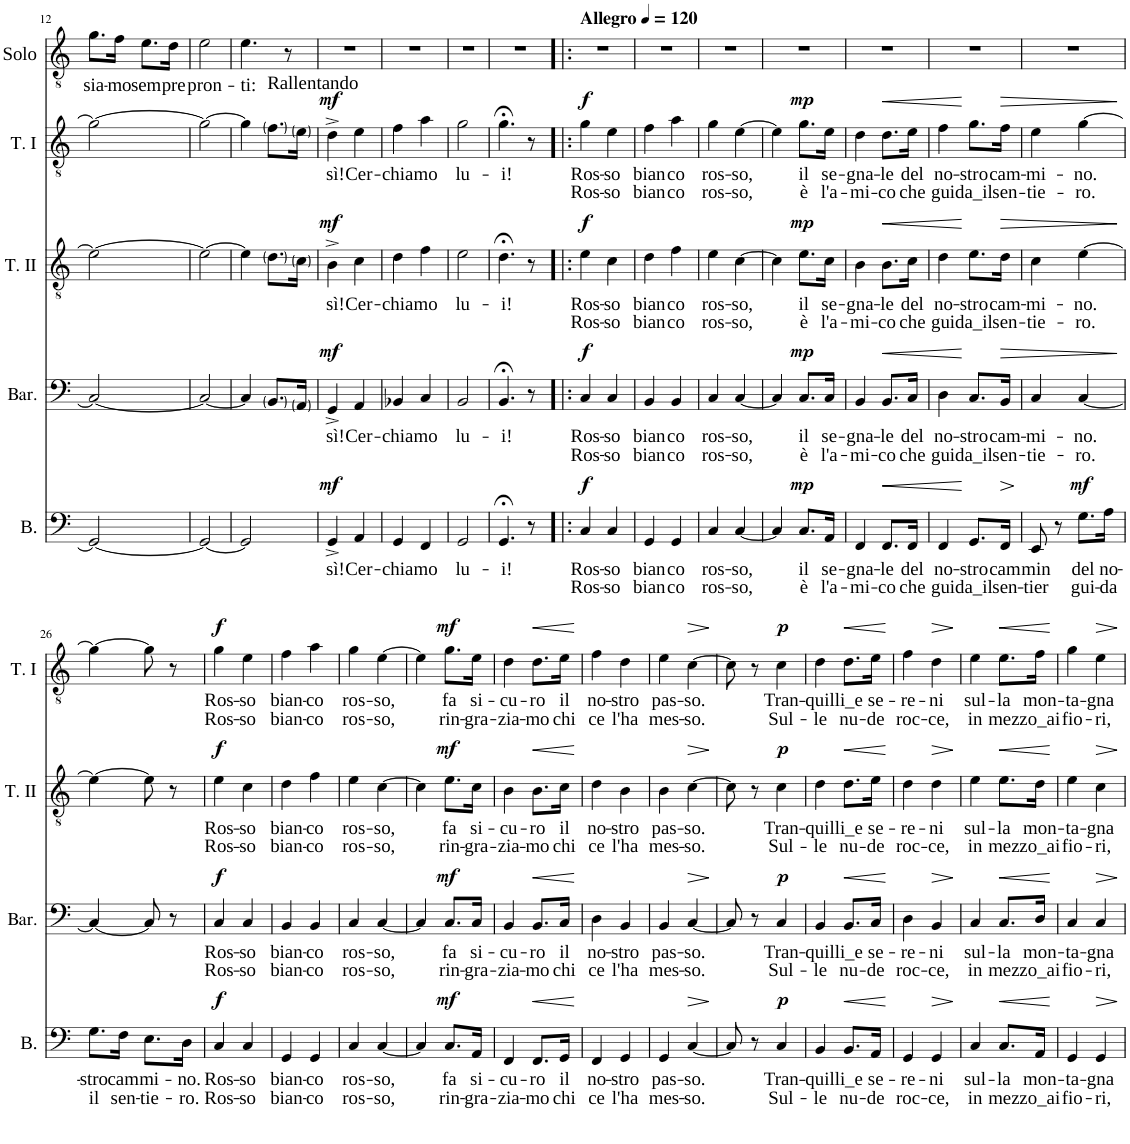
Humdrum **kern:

**kern	**text	**text	**dynam	**kern	**text	**text	**dynam	**kern	**text	**text	**dynam	**kern	**text	**text	**dynam	**kern	**text
*part5	*part5	*part5	*part5	*part4	*part4	*part4	*part4	*part3	*part3	*part3	*part3	*part2	*part2	*part2	*part2	*part1	*part1
*staff5	*staff5	*staff5	*staff5	*staff4	*staff4	*staff4	*staff4	*staff3	*staff3	*staff3	*staff3	*staff2	*staff2	*staff2	*staff2	*staff1	*staff1
*I"Basso	*	*	*	*I"Baritono	*	*	*	*I"Tenore II	*	*	*	*I"Tenore I	*	*	*	*I"Solista (tenore)	*
*I'B.	*	*	*	*I'Bar.	*	*	*	*I'T. II	*	*	*	*I'T. I	*	*	*	*I'Solo	*
!!LO:PB:g=z
*clefF4	*	*	*	*clefF4	*	*	*	*clefGv2	*	*	*	*clefGv2	*	*	*	*clefGv2	*
*k[]	*	*	*	*k[]	*	*	*	*k[]	*	*	*	*k[]	*	*	*	*k[]	*
*M2/4	*	*	*	*M2/4	*	*	*	*M2/4	*	*	*	*M2/4	*	*	*	*M2/4	*
=12	=12	=12	=12	=12	=12	=12	=12	=12	=12	=12	=12	=12	=12	=12	=12	=12	=12
!	!	!	!	!	!	!	!	!	!	!	!	!	!	!	!	!	!LO:LY:b
2GG/_	.	.	.	2C/_	.	.	.	2e\_	.	.	.	2g\_	.	.	.	8.g\L	sia-
!	!	!	!	!	!	!	!	!	!	!	!	!	!	!	!	!	!LO:LY:b
.	.	.	.	.	.	.	.	.	.	.	.	.	.	.	.	16f\Jk	-mo
!	!	!	!	!	!	!	!	!	!	!	!	!	!	!	!	!	!LO:LY:b
.	.	.	.	.	.	.	.	.	.	.	.	.	.	.	.	8.e\L	sem-
!	!	!	!	!	!	!	!	!	!	!	!	!	!	!	!	!	!LO:LY:b
.	.	.	.	.	.	.	.	.	.	.	.	.	.	.	.	16d\Jk	-pre
=13	=13	=13	=13	=13	=13	=13	=13	=13	=13	=13	=13	=13	=13	=13	=13	=13	=13
!	!	!	!	!	!	!	!	!	!	!	!	!	!	!	!	!	!LO:LY:b
2GG/_	.	.	.	2C/_	.	.	.	2e\_	.	.	.	2g\_	.	.	.	2e\	pron-
=14	=14	=14	=14	=14	=14	=14	=14	=14	=14	=14	=14	=14	=14	=14	=14	=14	=14
!	!	!	!	!	!	!	!	!	!	!	!	!	!	!	!	!	!LO:LY:b
2GG/]	.	.	.	4C/]	.	.	.	4e\]	.	.	.	4g\]	.	.	.	4.e\	-ti:
!	!	!	!	!	!	!	!	!	!	!	!	!LO:TX:a:t=Rallentando	!	!	!	!	!
.	.	.	.	8.BB/L	.	.	.	8.d\L	.	.	.	8.f\L	.	.	.	.	.
.	.	.	.	.	.	.	.	.	.	.	.	.	.	.	.	8r	.
.	.	.	.	16AA/Jk	.	.	.	16c\Jk	.	.	.	16e\Jk	.	.	.	.	.
=15	=15	=15	=15	=15	=15	=15	=15	=15	=15	=15	=15	=15	=15	=15	=15	=15	=15
!	!LO:LY:b	!	!LO:DY:a	!	!LO:LY:b	!	!LO:DY:a	!	!LO:LY:b	!	!LO:DY:a	!	!LO:LY:b	!	!LO:DY:a	!	!
4GG^/	sì!	.	mf	4GG^/	sì!	.	mf	4B^\	sì!	.	mf	4d^\	sì!	.	mf	2r	.
!	!LO:LY:b	!	!	!	!LO:LY:b	!	!	!	!LO:LY:b	!	!	!	!LO:LY:b	!	!	!	!
4AA/	Cer-	.	.	4AA/	Cer-	.	.	4c\	Cer-	.	.	4e\	Cer-	.	.	.	.
=16	=16	=16	=16	=16	=16	=16	=16	=16	=16	=16	=16	=16	=16	=16	=16	=16	=16
!	!LO:LY:b	!	!	!	!LO:LY:b	!	!	!	!LO:LY:b	!	!	!	!LO:LY:b	!	!	!	!
4GG/	-chia-	.	.	4BB-X/	-chia-	.	.	4d\	-chia-	.	.	4f\	-chia-	.	.	2r	.
!	!LO:LY:b	!	!	!	!LO:LY:b	!	!	!	!LO:LY:b	!	!	!	!LO:LY:b	!	!	!	!
4FF/	-mo	.	.	4C/	-mo	.	.	4f\	-mo	.	.	4a\	-mo	.	.	.	.
=17	=17	=17	=17	=17	=17	=17	=17	=17	=17	=17	=17	=17	=17	=17	=17	=17	=17
!	!LO:LY:b	!	!	!	!LO:LY:b	!	!	!	!LO:LY:b	!	!	!	!LO:LY:b	!	!	!	!
2GG/	lu-	.	.	2BB/	lu-	.	.	2e\	lu-	.	.	2g\	lu-	.	.	2r	.
=18	=18	=18	=18	=18	=18	=18	=18	=18	=18	=18	=18	=18	=18	=18	=18	=18	=18
!	!LO:LY:b	!	!	!	!LO:LY:b	!	!	!	!LO:LY:b	!	!	!	!LO:LY:b	!	!	!	!
4.GG;</	-i!	.	.	4.BB;</	-i!	.	.	4.d;<\	-i!	.	.	4.g;<\	-i!	.	.	2r	.
8r	.	.	.	8r	.	.	.	8r	.	.	.	8r	.	.	.	.	.
=19!|:	=19!|:	=19!|:	=19!|:	=19!|:	=19!|:	=19!|:	=19!|:	=19!|:	=19!|:	=19!|:	=19!|:	=19!|:	=19!|:	=19!|:	=19!|:	=19!|:	=19!|:
*	*	*	*	*	*	*	*	*	*	*	*	*	*	*	*	*MM120	*
!	!	!	!	!	!	!	!	!	!	!	!	!	!	!	!	!LO:TX:a:B:t=Allegro	!
!	!LO:LY:b	!LO:LY:b	!LO:DY:a	!	!LO:LY:b	!LO:LY:b	!LO:DY:a	!	!LO:LY:b	!LO:LY:b	!LO:DY:a	!	!LO:LY:b	!LO:LY:b	!LO:DY:a	!	!
4C/	Ros-	Ros-	f	4C/	Ros-	Ros-	f	4e\	Ros-	Ros-	f	4g\	Ros-	Ros-	f	2r	.
!	!LO:LY:b	!LO:LY:b	!	!	!LO:LY:b	!LO:LY:b	!	!	!LO:LY:b	!LO:LY:b	!	!	!LO:LY:b	!LO:LY:b	!	!	!
4C/	-so	-so	.	4C/	-so	-so	.	4c\	-so	-so	.	4e\	-so	-so	.	.	.
=20	=20	=20	=20	=20	=20	=20	=20	=20	=20	=20	=20	=20	=20	=20	=20	=20	=20
!	!LO:LY:b	!LO:LY:b	!	!	!LO:LY:b	!LO:LY:b	!	!	!LO:LY:b	!LO:LY:b	!	!	!LO:LY:b	!LO:LY:b	!	!	!
4GG/	bian-	bian-	.	4BB/	bian-	bian-	.	4d\	bian-	bian-	.	4f\	bian-	bian-	.	2r	.
!	!LO:LY:b	!LO:LY:b	!	!	!LO:LY:b	!LO:LY:b	!	!	!LO:LY:b	!LO:LY:b	!	!	!LO:LY:b	!LO:LY:b	!	!	!
4GG/	-co	-co	.	4BB/	-co	-co	.	4f\	-co	-co	.	4a\	-co	-co	.	.	.
=21	=21	=21	=21	=21	=21	=21	=21	=21	=21	=21	=21	=21	=21	=21	=21	=21	=21
!	!LO:LY:b	!LO:LY:b	!	!	!LO:LY:b	!LO:LY:b	!	!	!LO:LY:b	!LO:LY:b	!	!	!LO:LY:b	!LO:LY:b	!	!	!
4C/	ros-	ros-	.	4C/	ros-	ros-	.	4e\	ros-	ros-	.	4g\	ros-	ros-	.	2r	.
!	!LO:LY:b	!LO:LY:b	!	!	!LO:LY:b	!LO:LY:b	!	!	!LO:LY:b	!LO:LY:b	!	!	!LO:LY:b	!LO:LY:b	!	!	!
[4C/	-so,	-so,	.	[4C/	-so,	-so,	.	[4c\	-so,	-so,	.	[4e\	-so,	-so,	.	.	.
=22	=22	=22	=22	=22	=22	=22	=22	=22	=22	=22	=22	=22	=22	=22	=22	=22	=22
4C/]	.	.	.	4C/]	.	.	.	4c\]	.	.	.	4e\]	.	.	.	2r	.
!	!LO:LY:b	!LO:LY:b	!LO:DY:a	!	!LO:LY:b	!LO:LY:b	!LO:DY:a	!	!LO:LY:b	!LO:LY:b	!LO:DY:a	!	!LO:LY:b	!LO:LY:b	!LO:DY:a	!	!
8.C/L	il	è	mp	8.C/L	il	è	mp	8.e\L	il	è	mp	8.g\L	il	è	mp	.	.
!	!LO:LY:b	!LO:LY:b	!	!	!LO:LY:b	!LO:LY:b	!	!	!LO:LY:b	!LO:LY:b	!	!	!LO:LY:b	!LO:LY:b	!	!	!
16AA/Jk	se-	l'a-	.	16C/Jk	se-	l'a-	.	16c\Jk	se-	l'a-	.	16e\Jk	se-	l'a-	.	.	.
=23	=23	=23	=23	=23	=23	=23	=23	=23	=23	=23	=23	=23	=23	=23	=23	=23	=23
!	!LO:LY:b	!LO:LY:b	!	!	!LO:LY:b	!LO:LY:b	!	!	!LO:LY:b	!LO:LY:b	!	!	!LO:LY:b	!LO:LY:b	!	!	!
4FF/	-gna-	-mi-	.	4BB/	-gna-	-mi-	.	4B\	-gna-	-mi-	.	4d\	-gna-	-mi-	.	2r	.
!	!LO:LY:b	!LO:LY:b	!LO:HP:b	!	!LO:LY:b	!LO:LY:b	!LO:HP:b	!	!LO:LY:b	!LO:LY:b	!LO:HP:b	!	!LO:LY:b	!LO:LY:b	!LO:HP:b	!	!
8.FF/L	-le	-co	<	8.BB/L	-le	-co	<	8.B\L	-le	-co	<	8.d\L	-le	-co	<	.	.
!	!LO:LY:b	!LO:LY:b	!	!	!LO:LY:b	!LO:LY:b	!	!	!LO:LY:b	!LO:LY:b	!	!	!LO:LY:b	!LO:LY:b	!	!	!
16FF/Jk	del	che	.	16C/Jk	del	che	.	16c\Jk	del	che	.	16e\Jk	del	che	.	.	.
=24	=24	=24	=24	=24	=24	=24	=24	=24	=24	=24	=24	=24	=24	=24	=24	=24	=24
!	!LO:LY:b	!LO:LY:b	!	!	!LO:LY:b	!LO:LY:b	!	!	!LO:LY:b	!LO:LY:b	!	!	!LO:LY:b	!LO:LY:b	!	!	!
4FF/	no-	gui-	.	4D\	no-	gui-	.	4d\	no-	gui-	.	4f\	no-	gui-	.	2r	.
!	!LO:LY:b	!LO:LY:b	!	!	!LO:LY:b	!LO:LY:b	!	!	!LO:LY:b	!LO:LY:b	!	!	!LO:LY:b	!LO:LY:b	!	!	!
8.GG/L	-stro	-da_il	[	8.C/L	-stro	-da_il	[	8.e\L	-stro	-da_il	[	8.g\L	-stro	-da_il	[	.	.
!	!LO:LY:b	!LO:LY:b	!LO:HP:b	!	!LO:LY:b	!LO:LY:b	!LO:HP:b	!	!LO:LY:b	!LO:LY:b	!LO:HP:b	!	!LO:LY:b	!LO:LY:b	!LO:HP:b	!	!
16FF/Jk	cam-	sen-	>	16BB/Jk	cam-	sen-	>	16d\Jk	cam-	sen-	>	16f\Jk	cam-	sen-	>	.	.
.	.	.	]	.	.	.	.	.	.	.	.	.	.	.	.	.	.
=25	=25	=25	=25	=25	=25	=25	=25	=25	=25	=25	=25	=25	=25	=25	=25	=25	=25
!	!LO:LY:b	!LO:LY:b	!	!	!LO:LY:b	!LO:LY:b	!	!	!LO:LY:b	!LO:LY:b	!	!	!LO:LY:b	!LO:LY:b	!	!	!
8EE/	-min	-tier	.	4C/	-mi-	-tie-	.	4c\	-mi-	-tie-	.	4e\	-mi-	-tie-	.	2r	.
8r	.	.	.	.	.	.	.	.	.	.	.	.	.	.	.	.	.
!	!LO:LY:b	!LO:LY:b	!LO:DY:a	!	!LO:LY:b	!LO:LY:b	!	!	!LO:LY:b	!LO:LY:b	!	!	!LO:LY:b	!LO:LY:b	!	!	!
8.G\L	del	gui-	mf	[4C/	-no.	-ro.	.	[4e\	-no.	-ro.	.	[4g\	-no.	-ro.	.	.	.
!	!LO:LY:b	!LO:LY:b	!	!	!	!	!	!	!	!	!	!	!	!	!	!	!
16A\Jk	no-	-da	.	.	.	.	.	.	.	.	.	.	.	.	.	.	.
.	.	.	.	.	.	.	]	.	.	.	]	.	.	.	]	.	.
!!LO:LB:g=z
=26	=26	=26	=26	=26	=26	=26	=26	=26	=26	=26	=26	=26	=26	=26	=26	=26	=26
!	!LO:LY:b	!LO:LY:b	!	!	!	!	!	!	!	!	!	!	!	!	!	!	!
8.G\L	-stro	il	.	4C/_	.	.	.	4e\_	.	.	.	4g\_	.	.	.	2r	.
!	!LO:LY:b	!LO:LY:b	!	!	!	!	!	!	!	!	!	!	!	!	!	!	!
16F\Jk	cam-	sen-	.	.	.	.	.	.	.	.	.	.	.	.	.	.	.
!	!LO:LY:b	!LO:LY:b	!	!	!	!	!	!	!	!	!	!	!	!	!	!	!
8.E\L	-mi-	-tie-	.	8C/]	.	.	.	8e\]	.	.	.	8g\]	.	.	.	.	.
.	.	.	.	8r	.	.	.	8r	.	.	.	8r	.	.	.	.	.
!	!LO:LY:b	!LO:LY:b	!	!	!	!	!	!	!	!	!	!	!	!	!	!	!
16D\Jk	-no.	-ro.	.	.	.	.	.	.	.	.	.	.	.	.	.	.	.
=27	=27	=27	=27	=27	=27	=27	=27	=27	=27	=27	=27	=27	=27	=27	=27	=27	=27
!	!LO:LY:b	!LO:LY:b	!LO:DY:a	!	!LO:LY:b	!LO:LY:b	!LO:DY:a	!	!LO:LY:b	!LO:LY:b	!LO:DY:a	!	!LO:LY:b	!LO:LY:b	!LO:DY:a	!	!
4C/	Ros-	Ros-	f	4C/	Ros-	Ros-	f	4e\	Ros-	Ros-	f	4g\	Ros-	Ros-	f	2r	.
!	!LO:LY:b	!LO:LY:b	!	!	!LO:LY:b	!LO:LY:b	!	!	!LO:LY:b	!LO:LY:b	!	!	!LO:LY:b	!LO:LY:b	!	!	!
4C/	-so	-so	.	4C/	-so	-so	.	4c\	-so	-so	.	4e\	-so	-so	.	.	.
=28	=28	=28	=28	=28	=28	=28	=28	=28	=28	=28	=28	=28	=28	=28	=28	=28	=28
!	!LO:LY:b	!LO:LY:b	!	!	!LO:LY:b	!LO:LY:b	!	!	!LO:LY:b	!LO:LY:b	!	!	!LO:LY:b	!LO:LY:b	!	!	!
4GG/	bian-	bian-	.	4BB/	bian-	bian-	.	4d\	bian-	bian-	.	4f\	bian-	bian-	.	2r	.
!	!LO:LY:b	!LO:LY:b	!	!	!LO:LY:b	!LO:LY:b	!	!	!LO:LY:b	!LO:LY:b	!	!	!LO:LY:b	!LO:LY:b	!	!	!
4GG/	-co	-co	.	4BB/	-co	-co	.	4f\	-co	-co	.	4a\	-co	-co	.	.	.
=29	=29	=29	=29	=29	=29	=29	=29	=29	=29	=29	=29	=29	=29	=29	=29	=29	=29
!	!LO:LY:b	!LO:LY:b	!	!	!LO:LY:b	!LO:LY:b	!	!	!LO:LY:b	!LO:LY:b	!	!	!LO:LY:b	!LO:LY:b	!	!	!
4C/	ros-	ros-	.	4C/	ros-	ros-	.	4e\	ros-	ros-	.	4g\	ros-	ros-	.	2r	.
!	!LO:LY:b	!LO:LY:b	!	!	!LO:LY:b	!LO:LY:b	!	!	!LO:LY:b	!LO:LY:b	!	!	!LO:LY:b	!LO:LY:b	!	!	!
[4C/	-so,	-so,	.	[4C/	-so,	-so,	.	[4c\	-so,	-so,	.	[4e\	-so,	-so,	.	.	.
=30	=30	=30	=30	=30	=30	=30	=30	=30	=30	=30	=30	=30	=30	=30	=30	=30	=30
4C/]	.	.	.	4C/]	.	.	.	4c\]	.	.	.	4e\]	.	.	.	2r	.
!	!LO:LY:b	!LO:LY:b	!LO:DY:a	!	!LO:LY:b	!LO:LY:b	!LO:DY:a	!	!LO:LY:b	!LO:LY:b	!LO:DY:a	!	!LO:LY:b	!LO:LY:b	!LO:DY:a	!	!
8.C/L	fa	rin-	mf	8.C/L	fa	rin-	mf	8.e\L	fa	rin-	mf	8.g\L	fa	rin-	mf	.	.
!	!LO:LY:b	!LO:LY:b	!	!	!LO:LY:b	!LO:LY:b	!	!	!LO:LY:b	!LO:LY:b	!	!	!LO:LY:b	!LO:LY:b	!	!	!
16AA/Jk	si-	-gra-	.	16C/Jk	si-	-gra-	.	16c\Jk	si-	-gra-	.	16e\Jk	si-	-gra-	.	.	.
=31	=31	=31	=31	=31	=31	=31	=31	=31	=31	=31	=31	=31	=31	=31	=31	=31	=31
!	!LO:LY:b	!LO:LY:b	!	!	!LO:LY:b	!LO:LY:b	!	!	!LO:LY:b	!LO:LY:b	!	!	!LO:LY:b	!LO:LY:b	!	!	!
4FF/	-cu-	-zia-	.	4BB/	-cu-	-zia-	.	4B\	-cu-	-zia-	.	4d\	-cu-	-zia-	.	2r	.
!	!LO:LY:b	!LO:LY:b	!LO:HP:b	!	!LO:LY:b	!LO:LY:b	!LO:HP:b	!	!LO:LY:b	!LO:LY:b	!LO:HP:b	!	!LO:LY:b	!LO:LY:b	!LO:HP:b	!	!
8.FF/L	-ro	-mo	<	8.BB/L	-ro	-mo	<	8.B\L	-ro	-mo	<	8.d\L	-ro	-mo	<	.	.
!	!LO:LY:b	!LO:LY:b	!	!	!LO:LY:b	!LO:LY:b	!	!	!LO:LY:b	!LO:LY:b	!	!	!LO:LY:b	!LO:LY:b	!	!	!
16GG/Jk	il	chi	.	16C/Jk	il	chi	.	16c\Jk	il	chi	.	16e\Jk	il	chi	.	.	.
.	.	.	[	.	.	.	[	.	.	.	[	.	.	.	[	.	.
=32	=32	=32	=32	=32	=32	=32	=32	=32	=32	=32	=32	=32	=32	=32	=32	=32	=32
!	!LO:LY:b	!LO:LY:b	!	!	!LO:LY:b	!LO:LY:b	!	!	!LO:LY:b	!LO:LY:b	!	!	!LO:LY:b	!LO:LY:b	!	!	!
4FF/	no-	ce	.	4D\	no-	ce	.	4d\	no-	ce	.	4f\	no-	ce	.	2r	.
!	!LO:LY:b	!LO:LY:b	!	!	!LO:LY:b	!LO:LY:b	!	!	!LO:LY:b	!LO:LY:b	!	!	!LO:LY:b	!LO:LY:b	!	!	!
4GG/	-stro	l'ha	.	4BB/	-stro	l'ha	.	4B\	-stro	l'ha	.	4d\	-stro	l'ha	.	.	.
=33	=33	=33	=33	=33	=33	=33	=33	=33	=33	=33	=33	=33	=33	=33	=33	=33	=33
!	!LO:LY:b	!LO:LY:b	!	!	!LO:LY:b	!LO:LY:b	!	!	!LO:LY:b	!LO:LY:b	!	!	!LO:LY:b	!LO:LY:b	!	!	!
4GG/	pas-	mes-	.	4BB/	pas-	mes-	.	4B\	pas-	mes-	.	4e\	pas-	mes-	.	2r	.
!	!LO:LY:b	!LO:LY:b	!LO:HP:b	!	!LO:LY:b	!LO:LY:b	!LO:HP:b	!	!LO:LY:b	!LO:LY:b	!LO:HP:b	!	!LO:LY:b	!LO:LY:b	!LO:HP:b	!	!
[4C/	-so.	-so.	>	[4C/	-so.	-so.	>	[4c\	-so.	-so.	>	[4c\	-so.	-so.	>	.	.
.	.	.	]	.	.	.	]	.	.	.	]	.	.	.	]	.	.
=34	=34	=34	=34	=34	=34	=34	=34	=34	=34	=34	=34	=34	=34	=34	=34	=34	=34
8C/]	.	.	.	8C/]	.	.	.	8c\]	.	.	.	8c\]	.	.	.	2r	.
8r	.	.	.	8r	.	.	.	8r	.	.	.	8r	.	.	.	.	.
!	!LO:LY:b	!LO:LY:b	!LO:DY:a	!	!LO:LY:b	!LO:LY:b	!LO:DY:a	!	!LO:LY:b	!LO:LY:b	!LO:DY:a	!	!LO:LY:b	!LO:LY:b	!LO:DY:a	!	!
4C/	Tran-	Sul-	p	4C/	Tran-	Sul-	p	4c\	Tran-	Sul-	p	4c\	Tran-	Sul-	p	.	.
=35	=35	=35	=35	=35	=35	=35	=35	=35	=35	=35	=35	=35	=35	=35	=35	=35	=35
!	!LO:LY:b	!LO:LY:b	!	!	!LO:LY:b	!LO:LY:b	!	!	!LO:LY:b	!LO:LY:b	!	!	!LO:LY:b	!LO:LY:b	!	!	!
4BB/	-quil-	-le	.	4BB/	-quil-	-le	.	4d\	-quil-	-le	.	4d\	-quil-	-le	.	2r	.
!	!LO:LY:b	!LO:LY:b	!LO:HP:b	!	!LO:LY:b	!LO:LY:b	!LO:HP:b	!	!LO:LY:b	!LO:LY:b	!LO:HP:b	!	!LO:LY:b	!LO:LY:b	!LO:HP:b	!	!
8.BB/L	-li_e	nu-	<	8.BB/L	-li_e	nu-	<	8.d\L	-li_e	nu-	<	8.d\L	-li_e	nu-	<	.	.
!	!LO:LY:b	!LO:LY:b	!	!	!LO:LY:b	!LO:LY:b	!	!	!LO:LY:b	!LO:LY:b	!	!	!LO:LY:b	!LO:LY:b	!	!	!
16AA/Jk	se-	-de	.	16C/Jk	se-	-de	.	16e\Jk	se-	-de	.	16e\Jk	se-	-de	.	.	.
.	.	.	[	.	.	.	[	.	.	.	[	.	.	.	[	.	.
=36	=36	=36	=36	=36	=36	=36	=36	=36	=36	=36	=36	=36	=36	=36	=36	=36	=36
!	!LO:LY:b	!LO:LY:b	!	!	!LO:LY:b	!LO:LY:b	!	!	!LO:LY:b	!LO:LY:b	!	!	!LO:LY:b	!LO:LY:b	!	!	!
4GG/	-re-	roc-	.	4D\	-re-	roc-	.	4d\	-re-	roc-	.	4f\	-re-	roc-	.	2r	.
!	!LO:LY:b	!LO:LY:b	!LO:HP:b	!	!LO:LY:b	!LO:LY:b	!LO:HP:b	!	!LO:LY:b	!LO:LY:b	!LO:HP:b	!	!LO:LY:b	!LO:LY:b	!LO:HP:b	!	!
4GG/	-ni	-ce,	>	4BB/	-ni	-ce,	>	4d\	-ni	-ce,	>	4d\	-ni	-ce,	>	.	.
.	.	.	]	.	.	.	]	.	.	.	]	.	.	.	]	.	.
=37	=37	=37	=37	=37	=37	=37	=37	=37	=37	=37	=37	=37	=37	=37	=37	=37	=37
!	!LO:LY:b	!LO:LY:b	!	!	!LO:LY:b	!LO:LY:b	!	!	!LO:LY:b	!LO:LY:b	!	!	!LO:LY:b	!LO:LY:b	!	!	!
4C/	sul-	in	.	4C/	sul-	in	.	4e\	sul-	in	.	4e\	sul-	in	.	2r	.
!	!LO:LY:b	!LO:LY:b	!LO:HP:b	!	!LO:LY:b	!LO:LY:b	!LO:HP:b	!	!LO:LY:b	!LO:LY:b	!LO:HP:b	!	!LO:LY:b	!LO:LY:b	!LO:HP:b	!	!
8.C/L	-la	mez-	<	8.C/L	-la	mez-	<	8.e\L	-la	mez-	<	8.e\L	-la	mez-	<	.	.
!	!LO:LY:b	!LO:LY:b	!	!	!LO:LY:b	!LO:LY:b	!	!	!LO:LY:b	!LO:LY:b	!	!	!LO:LY:b	!LO:LY:b	!	!	!
16AA/Jk	mon-	-zo_ai	.	16D/Jk	mon-	-zo_ai	.	16d\Jk	mon-	-zo_ai	.	16f\Jk	mon-	-zo_ai	.	.	.
.	.	.	[	.	.	.	[	.	.	.	[	.	.	.	[	.	.
=38	=38	=38	=38	=38	=38	=38	=38	=38	=38	=38	=38	=38	=38	=38	=38	=38	=38
!	!LO:LY:b	!LO:LY:b	!	!	!LO:LY:b	!LO:LY:b	!	!	!LO:LY:b	!LO:LY:b	!	!	!LO:LY:b	!LO:LY:b	!	!	!
4GG/	-ta-	fio-	.	4C/	-ta-	fio-	.	4e\	-ta-	fio-	.	4g\	-ta-	fio-	.	2r	.
!	!LO:LY:b	!LO:LY:b	!LO:HP:b	!	!LO:LY:b	!LO:LY:b	!LO:HP:b	!	!LO:LY:b	!LO:LY:b	!LO:HP:b	!	!LO:LY:b	!LO:LY:b	!LO:HP:b	!	!
4GG/	-gna	-ri,	>	4C/	-gna	-ri,	>	4c\	-gna	-ri,	>	4e\	-gna	-ri,	>	.	.
.	.	.	]	.	.	.	]	.	.	.	]	.	.	.	]	.	.
=	=	=	=	=	=	=	=	=	=	=	=	=	=	=	=	=	=
*-	*-	*-	*-	*-	*-	*-	*-	*-	*-	*-	*-	*-	*-	*-	*-	*-	*-
